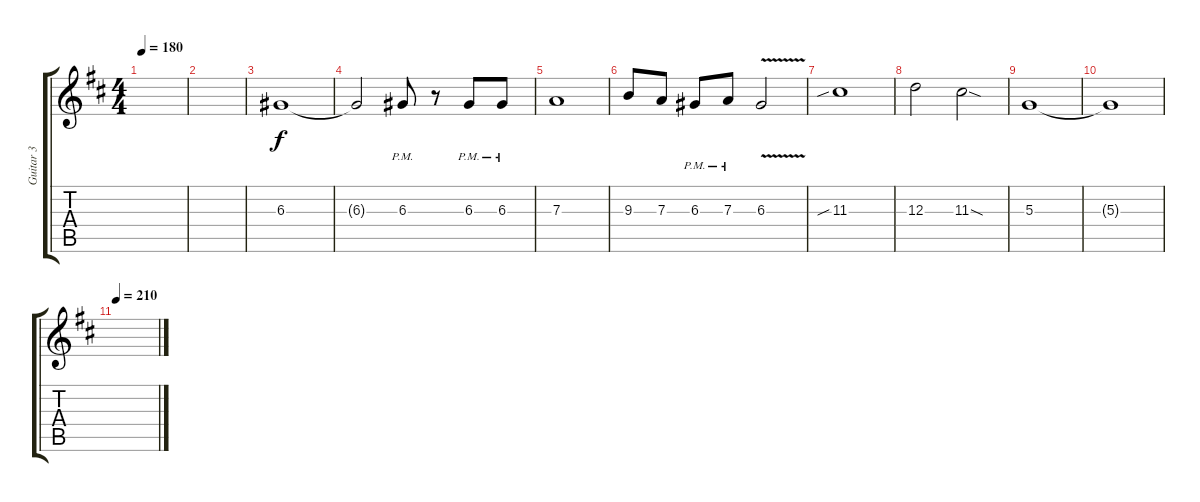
\track ("Guitar 3" "Guitar 3") {instrument distortionguitar}
\staff {score tabs}
\tuning (B3 Gb3 D3 A2 E2 B1) {hide}
\ts (4 4)
\tempo 180
\clef g2
\ks bminor
|
|
6.3.1{volume 13} |
6.3{t}.2 6.3{pm}.8 r.8 6.3{pm}.8 6.3{pm}.8 |
7.3.1 |
9.3.8 7.3.8 6.3{pm}.8 7.3{pm}.8 6.3{v}.2 |
11.3{sib}.1 |
12.3.2 11.3{sod}.2 |
5.3.1 |
5.3{t}.1 |
\tempo 210
